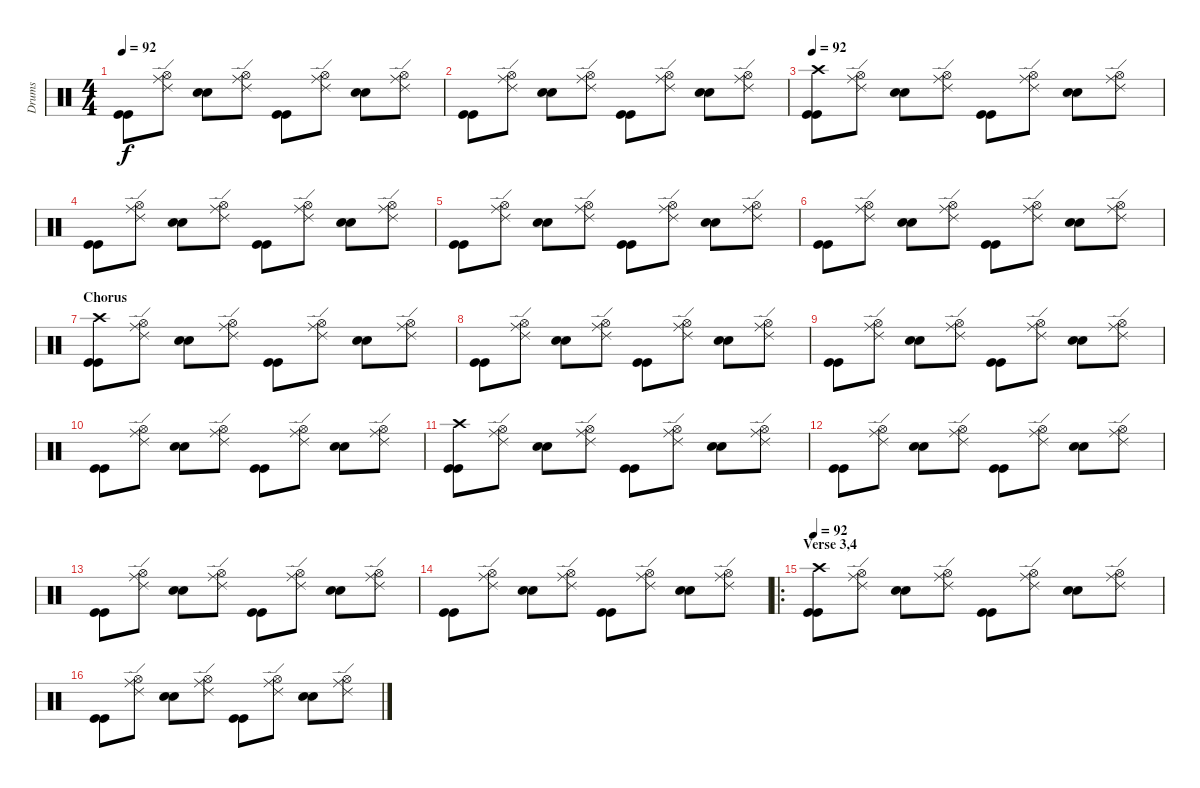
\track ("Drums" "Drums") {instrument percussion}
\staff {score}
\articulation defaults
\ts (4 4)
\tempo 92
\clef neutral
\ks c
("Kick (hit)" "Kick (hit)").8{dy f} ("Ride (edge) 2" "Ride (middle)" "Hi-Hat (open)").8 ("Electric Snare (hit)" "Electric Snare (hit)").8 ("Ride (edge) 2" "Ride (middle)" "Hi-Hat (open)").8 ("Kick (hit)" "Kick (hit)").8 ("Ride (edge) 2" "Ride (middle)" "Hi-Hat (open)").8 ("Electric Snare (hit)" "Electric Snare (hit)").8 ("Ride (edge) 2" "Ride (middle)" "Hi-Hat (open)").8 |
("Kick (hit)" "Kick (hit)").8 ("Ride (edge) 2" "Ride (middle)" "Hi-Hat (open)").8 ("Electric Snare (hit)" "Electric Snare (hit)").8 ("Ride (edge) 2" "Ride (middle)" "Hi-Hat (open)").8 ("Kick (hit)" "Kick (hit)").8 ("Ride (edge) 2" "Ride (middle)" "Hi-Hat (open)").8 ("Electric Snare (hit)" "Electric Snare (hit)").8 ("Ride (edge) 2" "Ride (middle)" "Hi-Hat (open)").8 |
\tempo 92
("Crash high (hit)" "Kick (hit)" "Kick (hit)").8 ("Ride (edge) 2" "Ride (middle)" "Hi-Hat (open)").8 ("Electric Snare (hit)" "Electric Snare (hit)").8 ("Ride (edge) 2" "Ride (middle)" "Hi-Hat (open)").8 ("Kick (hit)" "Kick (hit)").8 ("Ride (edge) 2" "Ride (middle)" "Hi-Hat (open)").8 ("Electric Snare (hit)" "Electric Snare (hit)").8 ("Ride (edge) 2" "Ride (middle)" "Hi-Hat (open)").8 |
("Kick (hit)" "Kick (hit)").8 ("Ride (edge) 2" "Ride (middle)" "Hi-Hat (open)").8 ("Electric Snare (hit)" "Electric Snare (hit)").8 ("Ride (edge) 2" "Ride (middle)" "Hi-Hat (open)").8 ("Kick (hit)" "Kick (hit)").8 ("Ride (edge) 2" "Ride (middle)" "Hi-Hat (open)").8 ("Electric Snare (hit)" "Electric Snare (hit)").8 ("Ride (edge) 2" "Ride (middle)" "Hi-Hat (open)").8 |
("Kick (hit)" "Kick (hit)").8 ("Ride (edge) 2" "Ride (middle)" "Hi-Hat (open)").8 ("Electric Snare (hit)" "Electric Snare (hit)").8 ("Ride (edge) 2" "Ride (middle)" "Hi-Hat (open)").8 ("Kick (hit)" "Kick (hit)").8 ("Ride (edge) 2" "Ride (middle)" "Hi-Hat (open)").8 ("Electric Snare (hit)" "Electric Snare (hit)").8 ("Ride (edge) 2" "Ride (middle)" "Hi-Hat (open)").8 |
("Kick (hit)" "Kick (hit)").8 ("Ride (edge) 2" "Ride (middle)" "Hi-Hat (open)").8 ("Electric Snare (hit)" "Electric Snare (hit)").8 ("Ride (edge) 2" "Ride (middle)" "Hi-Hat (open)").8 ("Kick (hit)" "Kick (hit)").8 ("Ride (edge) 2" "Ride (middle)" "Hi-Hat (open)").8 ("Electric Snare (hit)" "Electric Snare (hit)").8 ("Ride (edge) 2" "Ride (middle)" "Hi-Hat (open)").8 |
\section ("" "Chorus")
("Crash high (hit)" "Kick (hit)" "Kick (hit)").8{volume 16} ("Ride (edge) 2" "Ride (middle)" "Hi-Hat (open)").8 ("Electric Snare (hit)" "Electric Snare (hit)").8 ("Ride (edge) 2" "Ride (middle)" "Hi-Hat (open)").8 ("Kick (hit)" "Kick (hit)").8 ("Ride (edge) 2" "Ride (middle)" "Hi-Hat (open)").8 ("Electric Snare (hit)" "Electric Snare (hit)").8 ("Ride (edge) 2" "Ride (middle)" "Hi-Hat (open)").8 |
("Kick (hit)" "Kick (hit)").8 ("Ride (edge) 2" "Ride (middle)" "Hi-Hat (open)").8 ("Electric Snare (hit)" "Electric Snare (hit)").8 ("Ride (edge) 2" "Ride (middle)" "Hi-Hat (open)").8 ("Kick (hit)" "Kick (hit)").8 ("Ride (edge) 2" "Ride (middle)" "Hi-Hat (open)").8 ("Electric Snare (hit)" "Electric Snare (hit)").8 ("Ride (edge) 2" "Ride (middle)" "Hi-Hat (open)").8 |
("Kick (hit)" "Kick (hit)").8 ("Ride (edge) 2" "Ride (middle)" "Hi-Hat (open)").8 ("Electric Snare (hit)" "Electric Snare (hit)").8 ("Ride (edge) 2" "Ride (middle)" "Hi-Hat (open)").8 ("Kick (hit)" "Kick (hit)").8 ("Ride (edge) 2" "Ride (middle)" "Hi-Hat (open)").8 ("Electric Snare (hit)" "Electric Snare (hit)").8 ("Ride (edge) 2" "Ride (middle)" "Hi-Hat (open)").8 |
("Kick (hit)" "Kick (hit)").8 ("Ride (edge) 2" "Ride (middle)" "Hi-Hat (open)").8 ("Electric Snare (hit)" "Electric Snare (hit)").8 ("Ride (edge) 2" "Ride (middle)" "Hi-Hat (open)").8 ("Kick (hit)" "Kick (hit)").8 ("Ride (edge) 2" "Ride (middle)" "Hi-Hat (open)").8 ("Electric Snare (hit)" "Electric Snare (hit)").8 ("Ride (edge) 2" "Ride (middle)" "Hi-Hat (open)").8 |
("Crash high (hit)" "Kick (hit)" "Kick (hit)").8 ("Ride (edge) 2" "Ride (middle)" "Hi-Hat (open)").8 ("Electric Snare (hit)" "Electric Snare (hit)").8 ("Ride (edge) 2" "Ride (middle)" "Hi-Hat (open)").8 ("Kick (hit)" "Kick (hit)").8 ("Ride (edge) 2" "Ride (middle)" "Hi-Hat (open)").8 ("Electric Snare (hit)" "Electric Snare (hit)").8 ("Ride (edge) 2" "Ride (middle)" "Hi-Hat (open)").8 |
("Kick (hit)" "Kick (hit)").8 ("Ride (edge) 2" "Ride (middle)" "Hi-Hat (open)").8 ("Electric Snare (hit)" "Electric Snare (hit)").8 ("Ride (edge) 2" "Ride (middle)" "Hi-Hat (open)").8 ("Kick (hit)" "Kick (hit)").8 ("Ride (edge) 2" "Ride (middle)" "Hi-Hat (open)").8 ("Electric Snare (hit)" "Electric Snare (hit)").8 ("Ride (edge) 2" "Ride (middle)" "Hi-Hat (open)").8 |
("Kick (hit)" "Kick (hit)").8 ("Ride (edge) 2" "Ride (middle)" "Hi-Hat (open)").8 ("Electric Snare (hit)" "Electric Snare (hit)").8 ("Ride (edge) 2" "Ride (middle)" "Hi-Hat (open)").8 ("Kick (hit)" "Kick (hit)").8 ("Ride (edge) 2" "Ride (middle)" "Hi-Hat (open)").8 ("Electric Snare (hit)" "Electric Snare (hit)").8 ("Ride (edge) 2" "Ride (middle)" "Hi-Hat (open)").8 |
("Kick (hit)" "Kick (hit)").8 ("Ride (edge) 2" "Ride (middle)" "Hi-Hat (open)").8 ("Electric Snare (hit)" "Electric Snare (hit)").8 ("Ride (edge) 2" "Ride (middle)" "Hi-Hat (open)").8 ("Kick (hit)" "Kick (hit)").8 ("Ride (edge) 2" "Ride (middle)" "Hi-Hat (open)").8 ("Electric Snare (hit)" "Electric Snare (hit)").8 ("Ride (edge) 2" "Ride (middle)" "Hi-Hat (open)").8 |
\ro
\section ("" "Verse 3,4")
\tempo 92
("Crash high (hit)" "Kick (hit)" "Kick (hit)").8{volume 16} ("Ride (edge) 2" "Ride (middle)" "Hi-Hat (open)").8 ("Electric Snare (hit)" "Electric Snare (hit)").8 ("Ride (edge) 2" "Ride (middle)" "Hi-Hat (open)").8 ("Kick (hit)" "Kick (hit)").8 ("Ride (edge) 2" "Ride (middle)" "Hi-Hat (open)").8 ("Electric Snare (hit)" "Electric Snare (hit)").8 ("Ride (edge) 2" "Ride (middle)" "Hi-Hat (open)").8 |
("Kick (hit)" "Kick (hit)").8 ("Ride (edge) 2" "Ride (middle)" "Hi-Hat (open)").8 ("Electric Snare (hit)" "Electric Snare (hit)").8 ("Ride (edge) 2" "Ride (middle)" "Hi-Hat (open)").8 ("Kick (hit)" "Kick (hit)").8 ("Ride (edge) 2" "Ride (middle)" "Hi-Hat (open)").8 ("Electric Snare (hit)" "Electric Snare (hit)").8 ("Ride (edge) 2" "Ride (middle)" "Hi-Hat (open)").8
